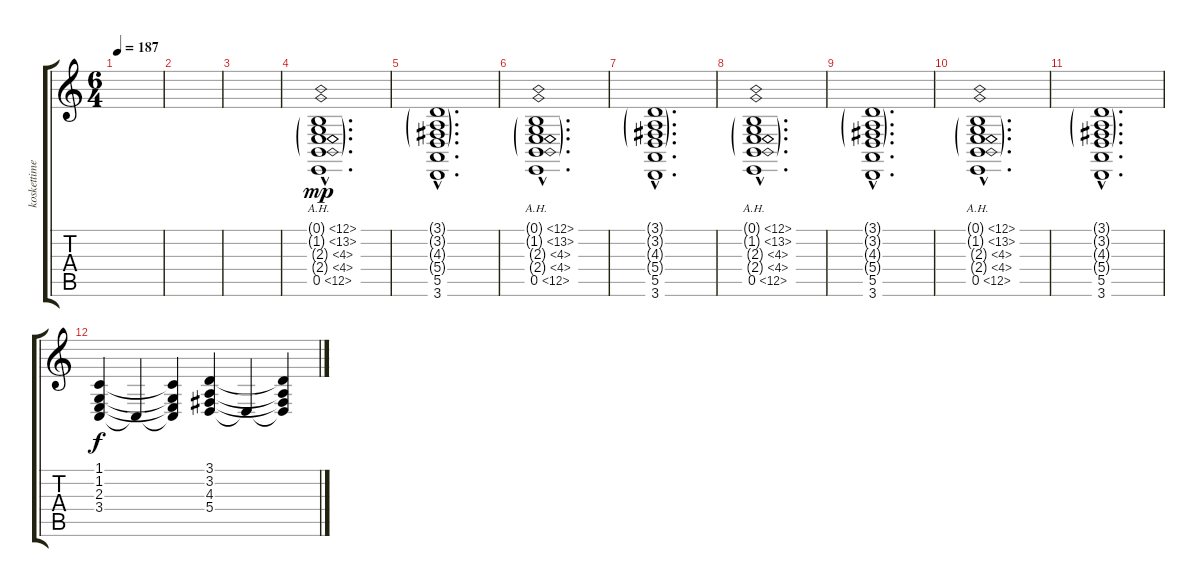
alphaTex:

\track ("koskettimet 3" "koskettime") {instrument choiraahs}
\staff {score tabs}
\tuning (B3 Gb3 D3 A2 E2 B1) {hide}
\ts (6 4)
\tempo 187
\clef g2
\ks c
|
|
|
(0.1{ah 12 g hac} 1.2{ah 12 g hac} 2.3{ah 2 g hac} 2.4{ah 2 g hac} 0.5{ah 12 hac}).1{d dy mp} |
(3.1{g hac} 3.2{g hac} 4.3{g hac} 5.4{g hac} 5.5{hac} 3.6{hac}).1{d} |
(0.1{ah 12 g hac} 1.2{ah 12 g hac} 2.3{ah 2 g hac} 2.4{ah 2 g hac} 0.5{ah 12 hac}).1{d} |
(3.1{g hac} 3.2{g hac} 4.3{g hac} 5.4{g hac} 5.5{hac} 3.6{hac}).1{d} |
(0.1{ah 12 g hac} 1.2{ah 12 g hac} 2.3{ah 2 g hac} 2.4{ah 2 g hac} 0.5{ah 12 hac}).1{d} |
(3.1{g hac} 3.2{g hac} 4.3{g hac} 5.4{g hac} 5.5{hac} 3.6{hac}).1{d} |
(0.1{ah 12 g hac} 1.2{ah 12 g hac} 2.3{ah 2 g hac} 2.4{ah 2 g hac} 0.5{ah 12 hac}).1{d} |
(3.1{g hac} 3.2{g hac} 4.3{g hac} 5.4{g hac} 5.5{hac} 3.6{hac}).1{d} |
(1.1 1.2 2.3 3.4).4{dy f} 3.4{t}.4 (1.1{t} 1.2{t} 2.3{t} 3.4{t}).4 (3.1 3.2 4.3 5.4).4 5.4{t}.4 (3.1{t} 3.2{t} 4.3{t} 5.4{t}).4
